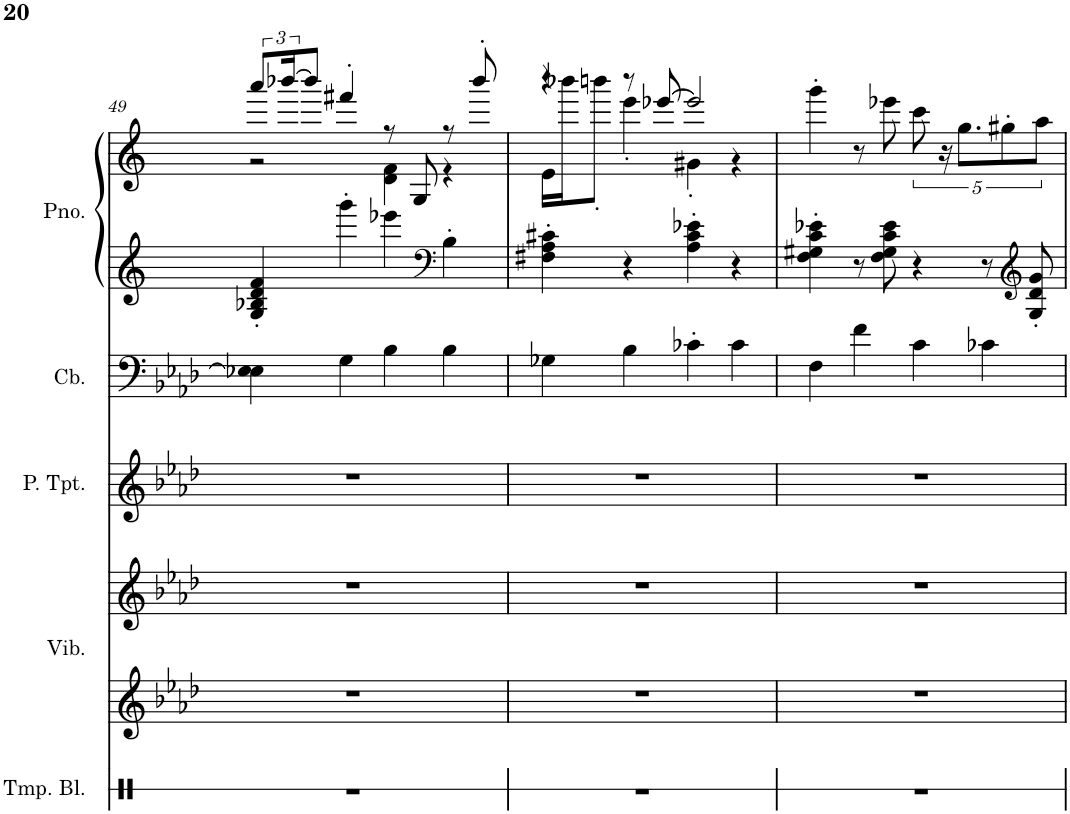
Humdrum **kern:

**kern	**kern	**kern	**kern	**kern	**kern	**kern
*part5	*part4	*part4	*part3	*part2	*part1	*part1
*staff7	*staff6	*staff5	*staff4	*staff3	*staff2	*staff1
*I"Temple Blocks	*I"Vibraphone	*	*I"Piccolo Trumpet	*I"Contrabass	*I"Piano, untitled	*
*I'Tmp. Bl.	*I'Vib.	*	*I'P. Tpt.	*I'Cb.	*I'Pno.	*
!!LO:PB:g=z
*clefX	*clefG2	*clefG2	*clefG2	*clefF4	*clefG2	*clefG2
*	*	*	*Trd-6c-10	*Trd7c12	*	*
*k[]	*k[b-e-a-d-]	*k[b-e-a-d-]	*k[b-e-a-d-]	*k[b-e-a-d-]	*k[b-e-a-d-]	*k[b-e-a-d-]
*M4/4	*M4/4	*M4/4	*M4/4	*M4/4	*M4/4	*M4/4
=49	=49	=49	=49	=49	=49	=49
*	*	*	*	*	*	*^
1r	1r	1r	1r	4E-X\ 4E\]	4G/' 4B-X/' 4d/' 4f/'	12aaa/L	2r
.	.	.	.	.	.	[24bbb-X/K	.
.	.	.	.	.	.	8bbb-/J]	.
.	.	.	.	4G\	4ggg'\	4fff#X'/	.
.	.	.	.	4B-\	4eee-X\	8r	4d\ 4f\
.	.	.	.	.	.	8G/	.
*	*	*	*	*	*clefF4	*	*
.	.	.	.	4B-\	4B-'\	8r	4r
.	.	.	.	.	.	8bbb-'/	.
=50	=50	=50	=50	=50	=50	=50	=50
1r	1r	1r	1r	4G-X\	4F#X\' 4A\' 4c#X\'	4r	16e\LL
.	.	.	.	.	.	.	16bbb-X\J
.	.	.	.	.	.	.	8bbbn'\J
.	.	.	.	4B-\	4r	8r	4eee'\
.	.	.	.	.	.	[8eee-X/	.
.	.	.	.	4c-X'\	4A\' 4c#\' 4e-X\'	2eee-/]	4g#X'\
.	.	.	.	4c-\	4r	.	4r
*	*	*	*	*	*	*v	*v
=51	=51	=51	=51	=51	=51	=51
1r	1r	1r	1r	4F\	4F\' 4G#X\' 4c\' 4e-X\'	4ggg'\
.	.	.	.	4f\	8r	8r
.	.	.	.	.	8F\ 8G#\ 8c\ 8e-\	8eee-X\
.	.	.	.	4c\	4r	10ccc\
.	.	.	.	.	.	20r
.	.	.	.	.	.	10.gg\L
.	.	.	.	4c-X\	8r	.
.	.	.	.	.	.	10gg#X'\
*	*	*	*	*	*clefG2	*
.	.	.	.	.	8G#/' 8d/' 8g/'	.
.	.	.	.	.	.	10aa\J
=	=	=	=	=	=	=
*-	*-	*-	*-	*-	*-	*-
